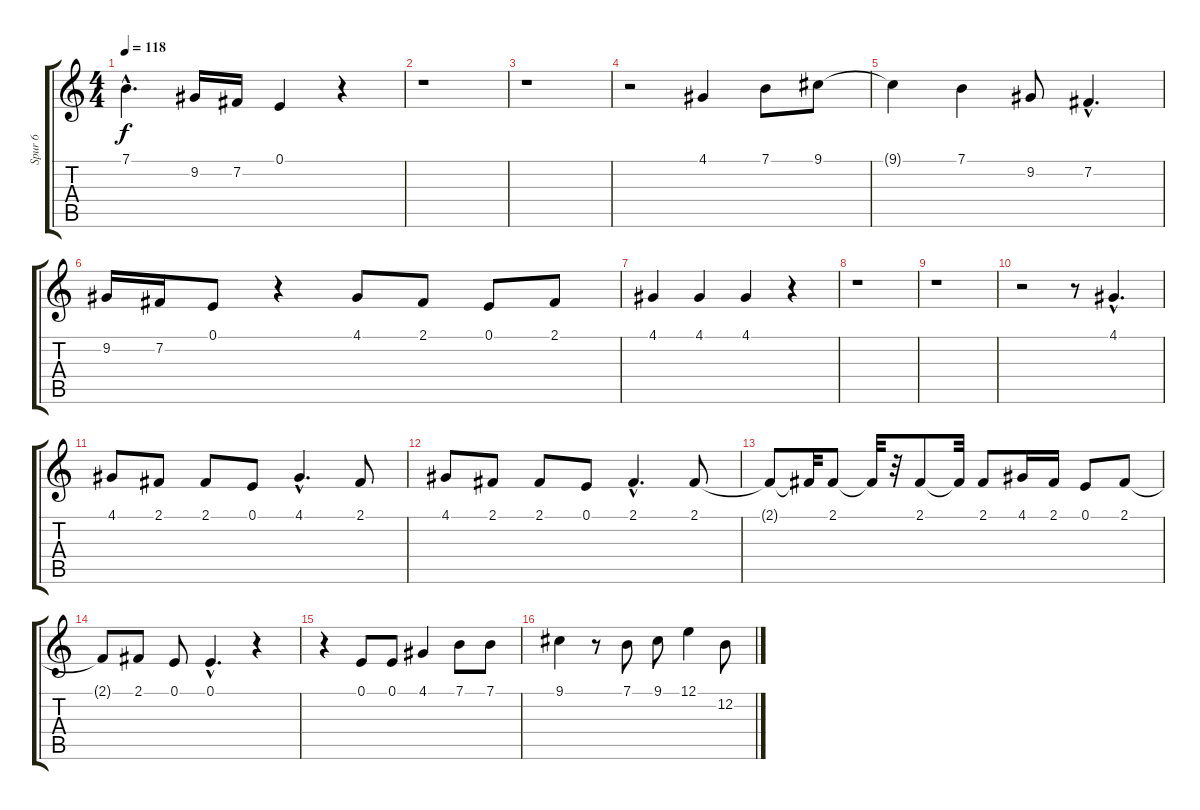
\track ("Spur 6" "Spur 6") {instrument lead6voice}
\staff {score tabs}
\tuning (E4 B3 G3 D3 A2 E2) {hide}
\ts (4 4)
\tempo 118
\clef g2
\ks c
7.1{hac}.4{d dy f} 9.2.16 7.2.16 0.1.4 r.4 |
r.1 |
r.1 |
r.2 4.1.4 7.1.8 9.1.8 |
9.1{t}.4 7.1.4 9.2.8 7.2{hac}.4{d} |
9.2.16 7.2.16 0.1.8 r.4 4.1.8 2.1.8 0.1.8 2.1.8 |
4.1.4 4.1.4 4.1.4 r.4 |
r.1 |
r.1 |
r.2 r.8 4.1{hac}.4{d} |
4.1.8 2.1.8 2.1.8 0.1.8 4.1{hac}.4{d} 2.1.8 |
4.1.8 2.1.8 2.1.8 0.1.8 2.1{hac}.4{d} 2.1.8 |
2.1{t}.8 2.1{t}.32 2.1.8 2.1{t}.32 r.32 2.1.8 2.1{t}.32 2.1.8 4.1.16 2.1.16 0.1.8 2.1.8 |
2.1{t}.8 2.1.8 0.1.8 0.1{hac}.4{d} r.4 |
r.4 0.1.8 0.1.8 4.1.4 7.1.8 7.1.8 |
9.1.4 r.8 7.1.8 9.1.8 12.1.4 12.2.8
